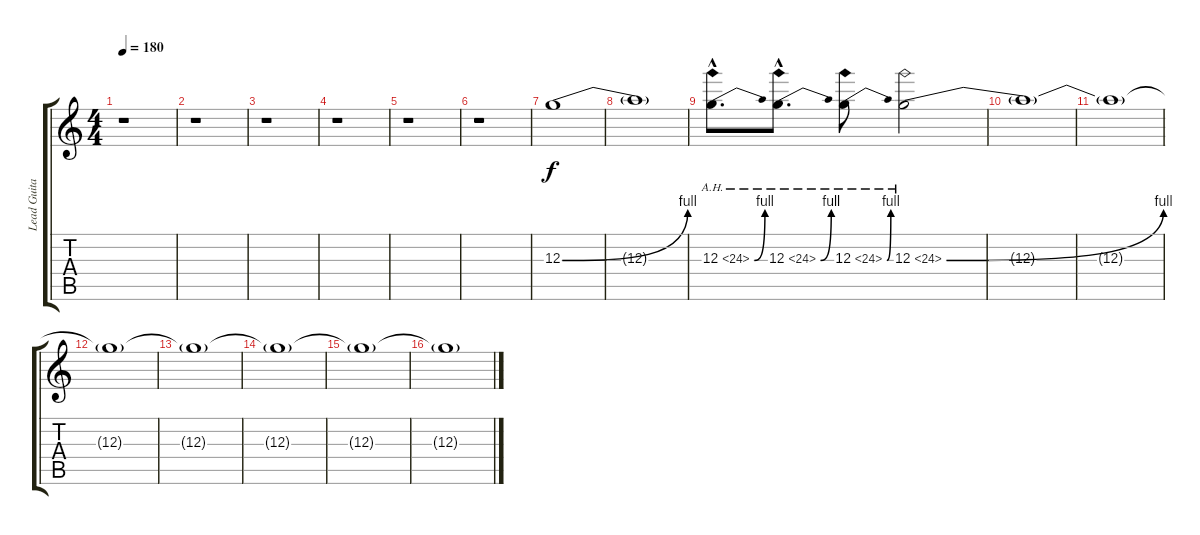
\track ("Lead Guitar" "Lead Guita") {instrument distortionguitar}
\staff {score tabs}
\tuning (E4 B3 G3 D3 A2 E2) {hide}
\ts (4 4)
\tempo 180
\clef g2
\ks c
r.1{dy f} |
r.1 |
r.1 |
r.1 |
r.1 |
r.1 |
12.3{be (bend 0 0 60 4)}.1 |
12.3{t}.1 |
12.3{be (bend 0 0 60 4) ah 12 hac}.8{d} 12.3{be (bend 0 0 60 4) ah 12 hac}.8{d} 12.3{be (bend 0 0 60 4) ah 12}.8 12.3{be (bend 0 0 60 4) ah 12}.2 |
12.3{t}.1 |
12.3{t}.1 |
12.3{t}.1 |
12.3{t}.1 |
12.3{t}.1 |
12.3{t}.1 |
12.3{t}.1
